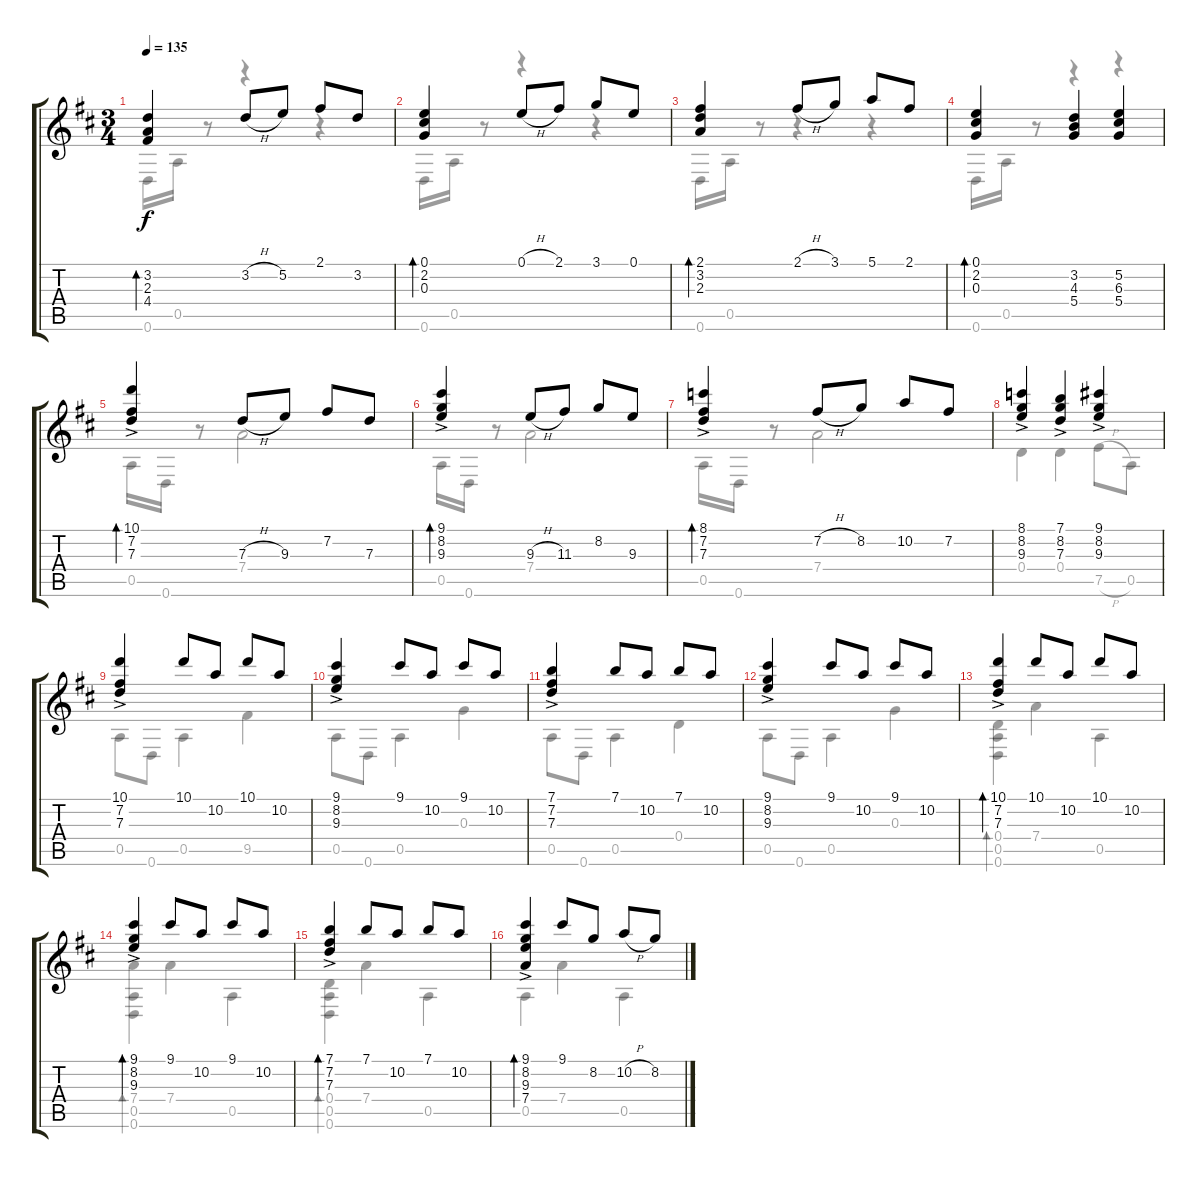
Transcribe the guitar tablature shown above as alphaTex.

\track "" {instrument acousticguitarnylon}
\staff {score tabs}
\tuning (E4 B3 G3 D3 A2 D2) {hide}
\voice
\ts (3 4)
\tempo 135
\clef g2
\ks d
(3.2 2.3 4.4).4{bd 240 dy f} 3.2{h}.8 5.2.8 2.1.8 3.2.8 |
(0.1 2.2 0.3).4{bd 240} 0.1{h}.8 2.1.8 3.1.8 0.1.8 |
(2.1 3.2 2.3).4{bd 240} 2.1{h}.8 3.1.8 5.1.8 2.1.8 |
(0.1 2.2 0.3).4{bd 240} (3.2 4.3 5.4).4 (5.2 6.3 5.4).4 |
(10.1{ac} 7.2{ac} 7.3{ac}).4{bd 240} 7.3{h}.8 9.3.8 7.2.8 7.3.8 |
(9.1{ac} 8.2{ac} 9.3{ac}).4{bd 240} 9.3{h}.8 11.3.8 8.2.8 9.3.8 |
(8.1{ac} 7.2{ac} 7.3{ac}).4{bd 240} 7.2{h}.8 8.2.8 10.2.8 7.2.8 |
(8.1{ac} 8.2{ac} 9.3{ac}).4 (7.1{ac} 8.2{ac} 7.3{ac}).4 (9.1{ac} 8.2{ac} 9.3{ac}).4 |
(10.1{ac} 7.2 7.3{ac}).4 10.1.8 10.2.8 10.1.8 10.2.8 |
(9.1{ac} 8.2{ac} 9.3{ac}).4 9.1.8 10.2.8 9.1.8 10.2.8 |
(7.1{ac} 7.2{ac} 7.3{ac}).4 7.1.8 10.2.8 7.1.8 10.2.8 |
(9.1{ac} 8.2{ac} 9.3{ac}).4 9.1.8 10.2.8 9.1.8 10.2.8 |
(10.1{ac} 7.2 7.3{ac}).4{bd 120} 10.1.8 10.2.8 10.1.8 10.2.8 |
(9.1{ac} 8.2{ac} 9.3{ac}).4{bd 120} 9.1.8 10.2.8 9.1.8 10.2.8 |
(7.1{ac} 7.2{ac} 7.3{ac}).4{bd 120} 7.1.8 10.2.8 7.1.8 10.2.8 |
(9.1{ac} 8.2{ac} 9.3{ac} 7.4{ac}).4{bd 120} 9.1.8 8.2.8 10.2{h}.8 8.2.8
\voice
\clef g2
\ottava regular
\simile none
\ks d
0.6.16{dy f} 0.5.16 r.8 r.4 r.4 |
0.6.16 0.5.16 r.8 r.4 r.4 |
0.6.16 0.5.16 r.8 r.4 r.4 |
0.6.16 0.5.16 r.8 r.4 r.4 |
0.5.16 0.6.16 r.8 7.4.2 |
0.5.16 0.6.16 r.8 7.4.2 |
0.5.16 0.6.16 r.8 7.4.2 |
0.4.4 0.4.4 7.5{h}.8 0.5.8 |
0.5.8 0.6.8 0.5.4 9.5.4 |
0.5.8 0.6.8 0.5.4 0.3.4 |
0.5.8 0.6.8 0.5.4 0.4.4 |
0.5.8 0.6.8 0.5.4 0.3.4 |
(0.4 0.5 0.6).4{bd 120} 7.4.4 0.5.4 |
(7.4 0.5 0.6).4{bd 120} 7.4.4 0.5.4 |
(0.4 0.5 0.6).4{bd 120} 7.4.4 0.5.4 |
0.5.4 7.4.4 0.5.4
